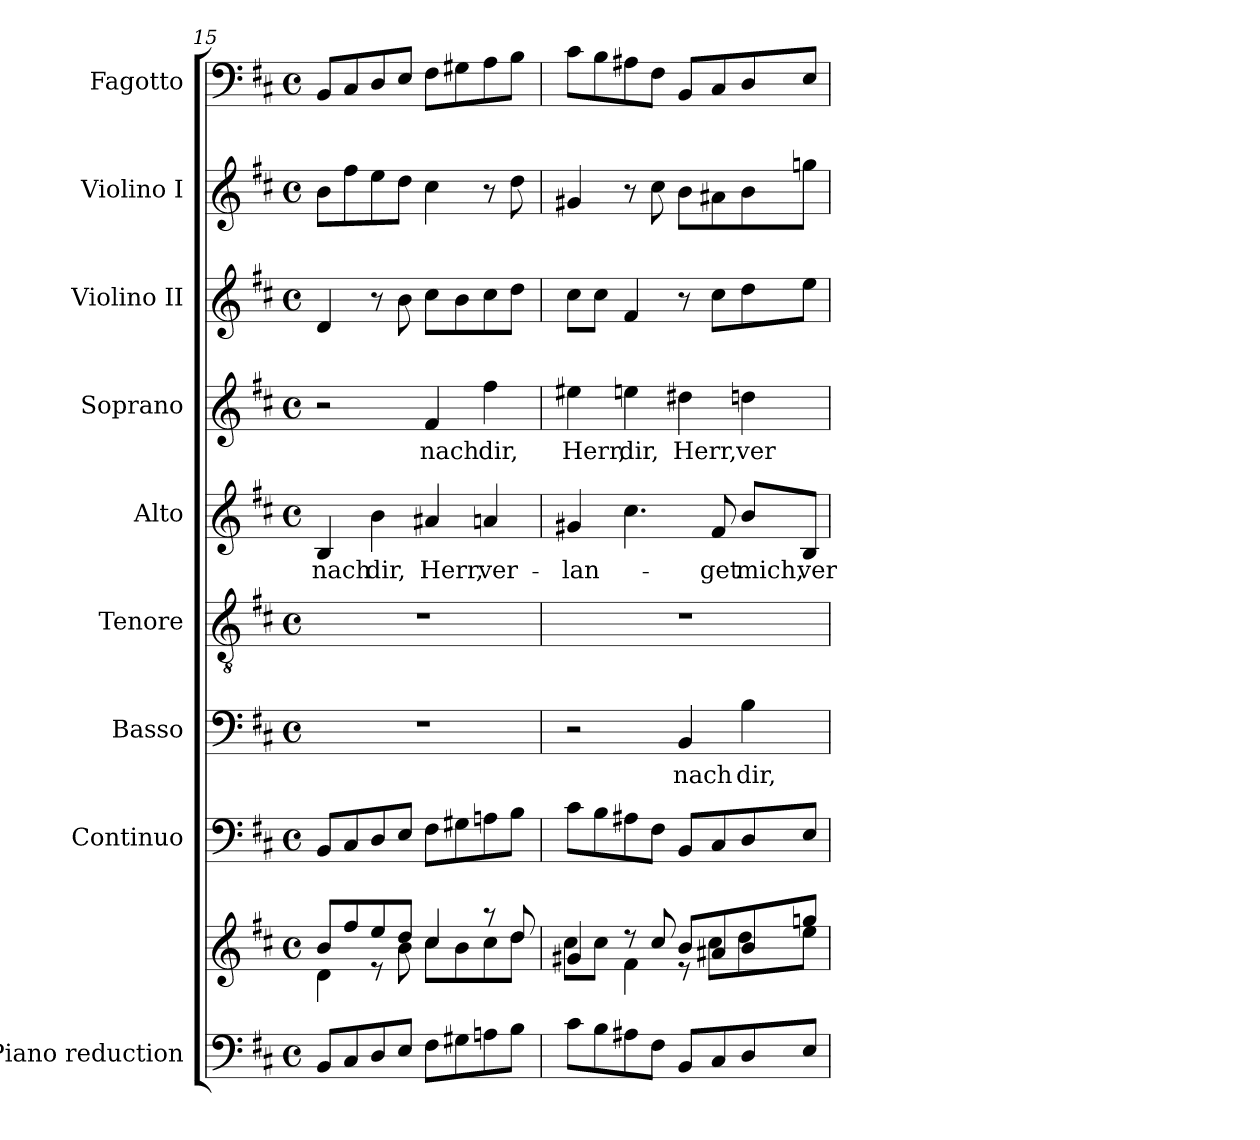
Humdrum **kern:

**kern	**kern	**kern	**kern	**text	**kern	**kern	**text	**kern	**text	**kern	**kern	**kern
*part9	*part9	*part8	*part7	*part7	*part6	*part5	*part5	*part4	*part4	*part3	*part2	*part1
*staff10	*staff9	*staff8	*staff7	*staff7	*staff6	*staff5	*staff5	*staff4	*staff4	*staff3	*staff2	*staff1
*I"Piano reduction	*	*I"Continuo	*I"Basso	*	*I"Tenore	*I"Alto	*	*I"Soprano	*	*I"Violino II	*I"Violino I	*I"Fagotto
*I'Pno	*	*	*	*	*	*	*	*	*	*I'Vln	*I'Vln	*
*clefF4	*clefG2	*clefF4	*clefF4	*	*clefGv2	*clefG2	*	*clefG2	*	*clefG2	*clefG2	*clefF4
*k[f#c#]	*k[f#c#]	*k[f#c#]	*k[f#c#]	*	*k[f#c#]	*k[f#c#]	*	*k[f#c#]	*	*k[f#c#]	*k[f#c#]	*k[f#c#]
*M4/4	*M4/4	*M4/4	*M4/4	*	*M4/4	*M4/4	*	*M4/4	*	*M4/4	*M4/4	*M4/4
*met(c)	*met(c)	*met(c)	*met(c)	*	*met(c)	*met(c)	*	*met(c)	*	*met(c)	*met(c)	*met(c)
=15	=15	=15	=15	=15	=15	=15	=15	=15	=15	=15	=15	=15
*	*^	*	*	*	*	*	*	*	*	*	*	*
!	!	!	!	!	!	!	!	!LO:LY:b	!	!	!	!	!
8BB/L	8b/L	4d\	8BB/L	1r	.	1r	4B/	nach	2r	.	4d/	8b\L	8BB/L
8C#/	8ff#/	.	8C#/	.	.	.	.	.	.	.	.	8ff#\	8C#/
!	!	!	!	!	!	!	!	!LO:LY:b	!	!	!	!	!
8D/	8ee/	8r	8D/	.	.	.	4b\	dir,	.	.	8r	8ee\	8D/
8E/J	8dd/J	8b\	8E/J	.	.	.	.	.	.	.	8b\	8dd\J	8E/J
!	!	!	!	!	!	!	!	!LO:LY:b	!	!LO:LY:b	!	!	!
8F#\L	4cc#/	8cc#\L	8F#\L	.	.	.	4a#X/	Herr,	4f#/	nach	8cc#\L	4cc#\	8F#\L
8G#X\	.	8b\	8G#X\	.	.	.	.	.	.	.	8b\	.	8G#X\
!	!	!	!	!	!	!	!	!LO:LY:b	!	!LO:LY:b	!	!	!
8An\	8r	8cc#\	8An\	.	.	.	4an/	ver-	4ff#\	dir,	8cc#\	8r	8A\
8B\J	8dd/	8dd\J	8B\J	.	.	.	.	.	.	.	8dd\J	8dd\	8B\J
!!LO:PB:g=z
=16	=16	=16	=16	=16	=16	=16	=16	=16	=16	=16	=16	=16	=16
!	!	!	!	!	!	!	!	!LO:LY:b	!	!LO:LY:b	!	!	!
8c#\L	4g#X/	8cc#\L	8c#\L	2r	.	1r	4g#X/	lan-	4ee#X\	Herr,	8cc#\L	4g#X/	8c#\L
8B\	.	8cc#\J	8B\	.	.	.	.	.	.	.	8cc#\J	.	8B\
!	!	!	!	!	!	!	!	!	!	!LO:LY:b	!	!	!
8A#X\	8r	4f#\	8A#X\	.	.	.	4.cc#\	.	4een\	dir,	4f#/	8r	8A#X\
8F#\J	8cc#/	.	8F#\J	.	.	.	.	.	.	.	.	8cc#\	8F#\J
!	!	!	!	!	!LO:LY:b	!	!	!	!	!LO:LY:b	!	!	!
8BB/L	8b/L	8r	8BB/L	4BB/	nach	.	.	.	4dd#X\	Herr,	8r	8b\L	8BB/L
!	!	!	!	!	!	!	!	!LO:LY:b	!	!	!	!	!
8C#/	8a#X/	8cc#\L	8C#/	.	.	.	8f#/	-get	.	.	8cc#\L	8a#X\	8C#/
!	!	!	!	!	!LO:LY:b	!	!	!LO:LY:b	!	!LO:LY:b	!	!	!
8D/	8b/	8dd\	8D/	4B\	dir,	.	8b/L	mich,	4ddn\	ver-	8dd\	8b\	8D/
!	!	!	!	!	!	!	!	!LO:LY:b	!	!	!	!	!
8E/J	8ggn/J	8ee\J	8E/J	.	.	.	8B/J	ver-	.	.	8ee\J	8ggn\J	8E/J
*	*v	*v	*	*	*	*	*	*	*	*	*	*	*
=	=	=	=	=	=	=	=	=	=	=	=	=
*-	*-	*-	*-	*-	*-	*-	*-	*-	*-	*-	*-	*-
